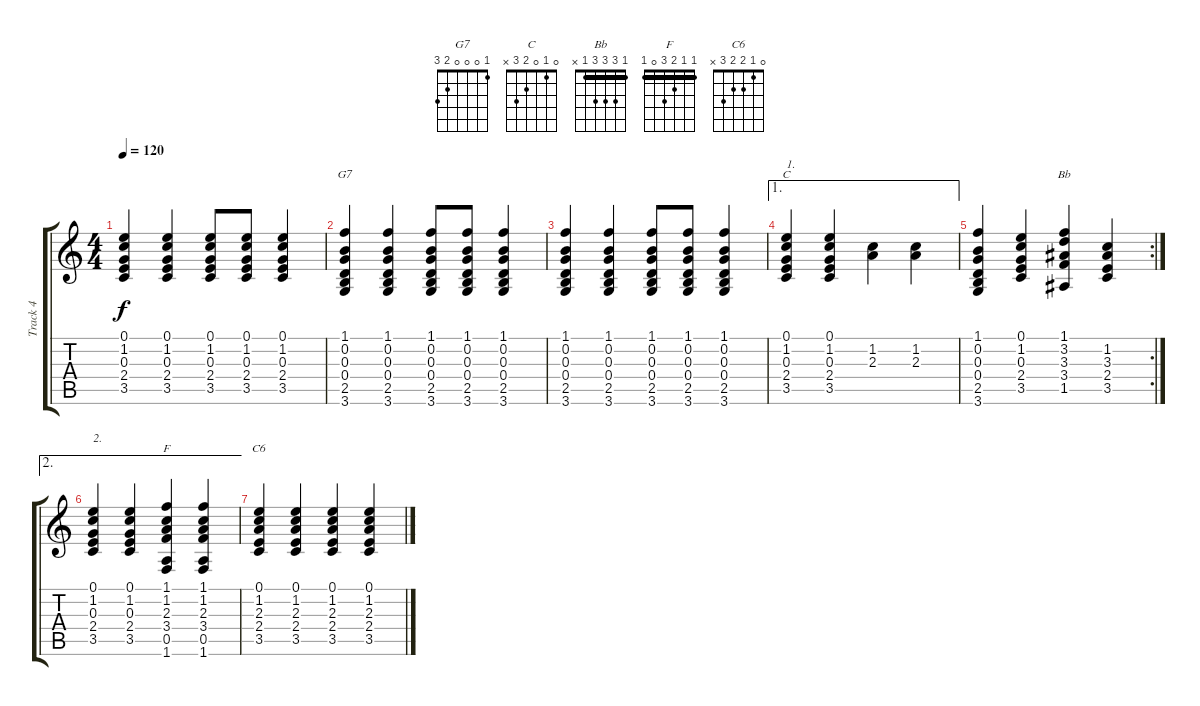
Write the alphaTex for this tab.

\track ("Track 4" "Track 4") {instrument acousticguitarnylon}
\staff {score tabs}
\tuning (E4 B3 G3 D3 A2 E2) {hide}
\chord ("G7" 1 0 0 0 2 3)
\chord ("C" 0 1 0 2 3 x)
\chord ("Bb" 1 3 3 3 1 x) {barre 1}
\chord ("F" 1 1 2 3 0 1) {barre 1}
\chord ("C6" 0 1 2 2 3 x)
\ts (4 4)
\tempo 120
\clef g2
\ks c
(0.1 1.2 0.3 2.4 3.5).4{dy f} (0.1 1.2 0.3 2.4 3.5).4 (0.1 1.2 0.3 2.4 3.5).8 (0.1 1.2 0.3 2.4 3.5).8 (0.1 1.2 0.3 2.4 3.5).4 |
(1.1 0.2 0.3 0.4 2.5 3.6).4{ch "G7"} (1.1 0.2 0.3 0.4 2.5 3.6).4 (1.1 0.2 0.3 0.4 2.5 3.6).8 (1.1 0.2 0.3 0.4 2.5 3.6).8 (1.1 0.2 0.3 0.4 2.5 3.6).4 |
(1.1 0.2 0.3 0.4 2.5 3.6).4 (1.1 0.2 0.3 0.4 2.5 3.6).4 (1.1 0.2 0.3 0.4 2.5 3.6).8 (1.1 0.2 0.3 0.4 2.5 3.6).8 (1.1 0.2 0.3 0.4 2.5 3.6).4 |
\ae 1
(0.1 1.2 0.3 2.4 3.5).4{ch "C" txt "1."} (0.1 1.2 0.3 2.4 3.5).4 (1.2 2.3).4 (1.2 2.3).4 |
\rc 2
(1.1 0.2 0.3 0.4 2.5 3.6).4 (0.1 1.2 0.3 2.4 3.5).4 (1.1 3.2 3.3 3.4 1.5).4{ch "Bb"} (1.2 3.3 2.4 3.5).4 |
\ae 2
(0.1 1.2 0.3 2.4 3.5).4{txt "2."} (0.1 1.2 0.3 2.4 3.5).4 (1.1 1.2 2.3 3.4 0.5 1.6).4{ch "F"} (1.1 1.2 2.3 3.4 0.5 1.6).4 |
(0.1 1.2 2.3 2.4 3.5).4{ch "C6"} (0.1 1.2 2.3 2.4 3.5).4 (0.1 1.2 2.3 2.4 3.5).4 (0.1 1.2 2.3 2.4 3.5).4
